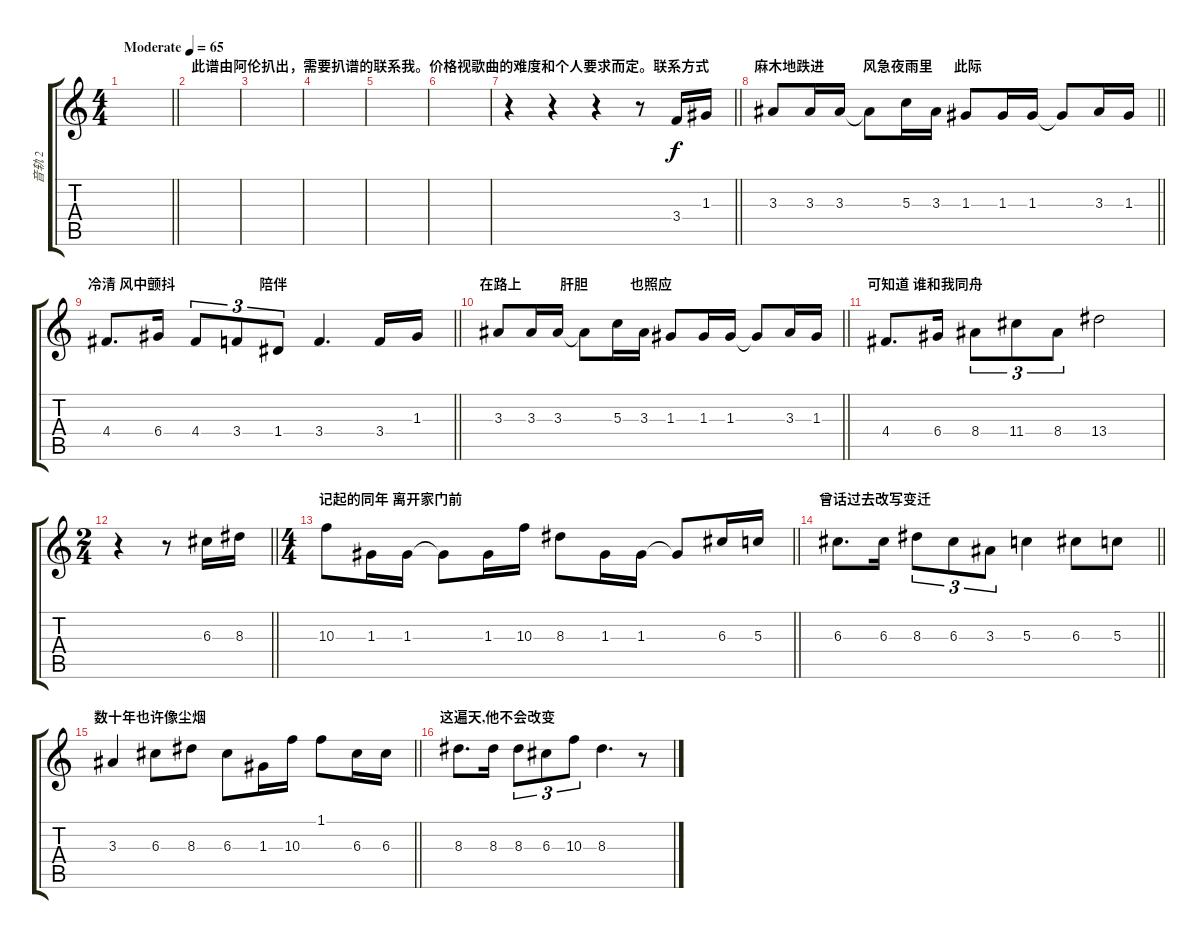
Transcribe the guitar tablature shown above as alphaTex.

\track ("音轨 2" "音轨 2") {instrument contrabass}
\staff {score tabs}
\tuning (E4 B3 G3 D3 A2 E2) {hide}
\ts (4 4)
\tempo (65 "Moderate")
\clef g2
\barLineRight lightlight
\ks c
|
\section ("" "此谱由阿伦扒出，需要扒谱的联系我。价格视歌曲的难度和个人要求而定。联系方式")
|
|
|
|
|
\barLineRight lightlight
r.4 r.4 r.4 r.8 3.4.16 1.3.16 |
\section ("" "麻木地跌进           风急夜雨里      此际")
\barLineRight lightlight
3.3.8 3.3.16 3.3.16 3.3{t}.8 5.3.16 3.3.16 1.3.8 1.3.16 1.3.16 1.3{t}.8 3.3.16 1.3.16 |
\section ("" "冷清 风中颤抖                        陪伴")
\barLineRight lightlight
4.4.8{d} 6.4.16 4.4.8{tu (3 2)} 3.4.8{tu (3 2)} 1.4.8{tu (3 2)} 3.4.4{d} 3.4.16 1.3.16 |
\section ("" "在路上           肝胆            也照应")
\barLineRight lightlight
3.3.8 3.3.16 3.3.16 3.3{t}.8 5.3.16 3.3.16 1.3.8 1.3.16 1.3.16 1.3{t}.8 3.3.16 1.3.16 |
\section ("" "可知道 谁和我同舟")
4.4.8{d} 6.4.16 8.4.8{tu (3 2)} 11.4.8{tu (3 2)} 8.4.8{tu (3 2)} 13.4.2 |
\ts (2 4)
\barLineRight lightlight
r.4 r.8 6.3.16 8.3.16 |
\ts (4 4)
\section ("" "记起的同年 离开家门前")
\barLineRight lightlight
10.3.8 1.3.16 1.3.16 1.3{t}.8 1.3.16 10.3.16 8.3.8 1.3.16 1.3.16 1.3{t}.8 6.3.16 5.3.16 |
\section ("" "曾话过去改写变迁")
\barLineRight lightlight
6.3.8{d} 6.3.16 8.3.8{tu (3 2)} 6.3.8{tu (3 2)} 3.3.8{tu (3 2)} 5.3.4 6.3.8 5.3.8 |
\section ("" "数十年也许像尘烟")
\barLineRight lightlight
3.3.4 6.3.8 8.3.8 6.3.8 1.3.16 10.3.16 1.1.8 6.3.16 6.3.16 |
\section ("" "这遍天,他不会改变")
8.3.8{d} 8.3.16 8.3.8{tu (3 2)} 6.3.8{tu (3 2)} 10.3.8{tu (3 2)} 8.3.4{d} r.8
